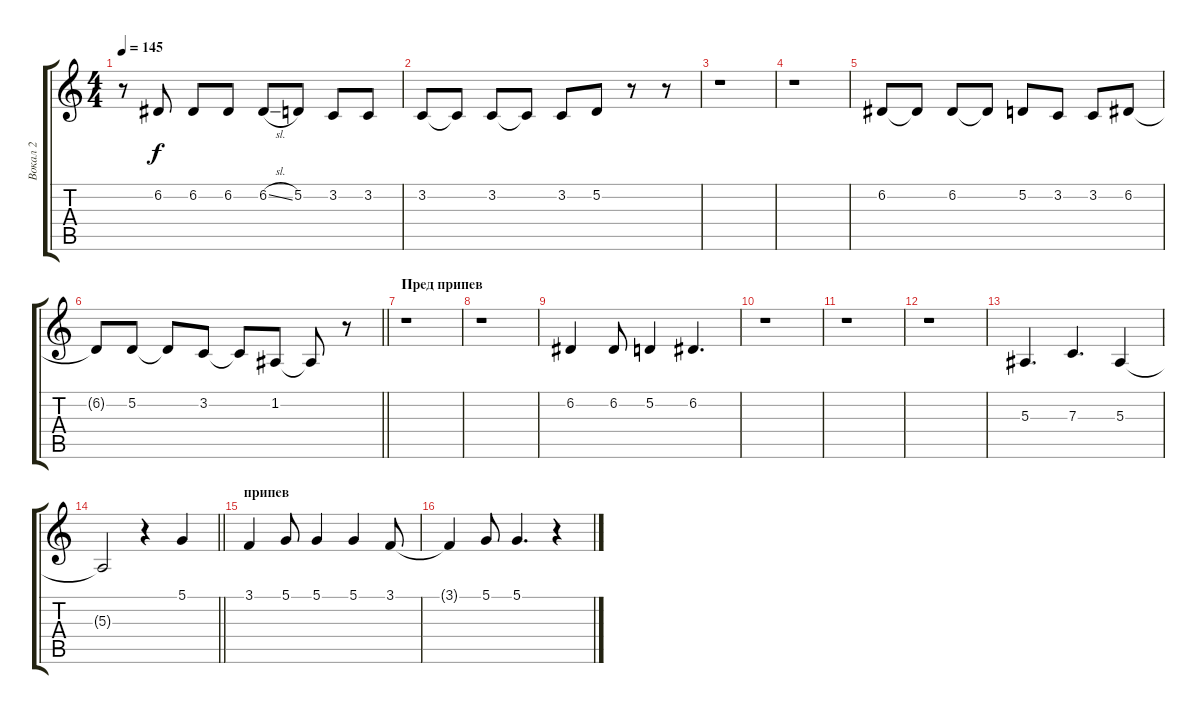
\track ("Вокал 2" "Вокал 2") {instrument englishhorn}
\staff {score tabs}
\tuning (D4 A3 F3 C3 G2 D2) {hide}
\ts (4 4)
\tempo 145
\clef g2
\ks c
r.8{dy f} 6.2.8 6.2.8 6.2.8 6.2{sl}.8 5.2.8 3.2.8 3.2.8 |
3.2.8 3.2{t}.8 3.2.8 3.2{t}.8 3.2.8 5.2.8 r.8 r.8 |
r.1 |
r.1 |
6.2.8 6.2{t}.8 6.2.8 6.2{t}.8 5.2.8 3.2.8 3.2.8 6.2.8 |
\barLineRight lightlight
6.2{t}.8 5.2.8 5.2{t}.8 3.2.8 3.2{t}.8 1.2.8 1.2{t}.8 r.8 |
\section ("" "Пред припев")
r.1 |
r.1 |
6.2.4{volume 16} 6.2.8 5.2.4 6.2.4{d} |
r.1 |
r.1 |
r.1 |
5.3.4{d} 7.3.4{d} 5.3.4 |
\barLineRight lightlight
5.3{t}.2 r.4 5.1.4 |
\section ("" "припев")
3.1.4 5.1.8 5.1.4 5.1.4 3.1.8 |
3.1{t}.4 5.1.8 5.1.4{d} r.4
